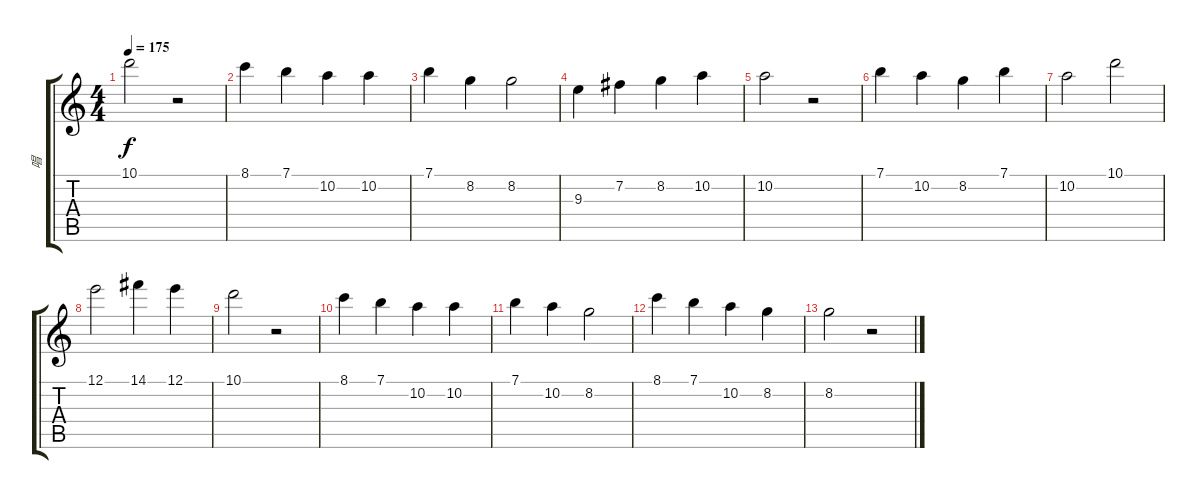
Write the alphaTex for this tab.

\track ("唱" "唱") {instrument distortionguitar bank 4}
\staff {score tabs}
\tuning (E4 B3 G3 D3 A2 E2) {hide}
\ts (4 4)
\tempo 175
\clef g2
\ks c
10.1.2{dy f} r.2 |
8.1.4 7.1.4 10.2.4 10.2.4 |
7.1.4 8.2.4 8.2.2 |
9.3.4 7.2.4 8.2.4 10.2.4 |
10.2.2 r.2 |
7.1.4 10.2.4 8.2.4 7.1.4 |
10.2.2 10.1.2 |
12.1.2 14.1.4 12.1.4 |
10.1.2 r.2 |
8.1.4 7.1.4 10.2.4 10.2.4 |
7.1.4 10.2.4 8.2.2 |
8.1.4 7.1.4 10.2.4 8.2.4 |
8.2.2 r.2
